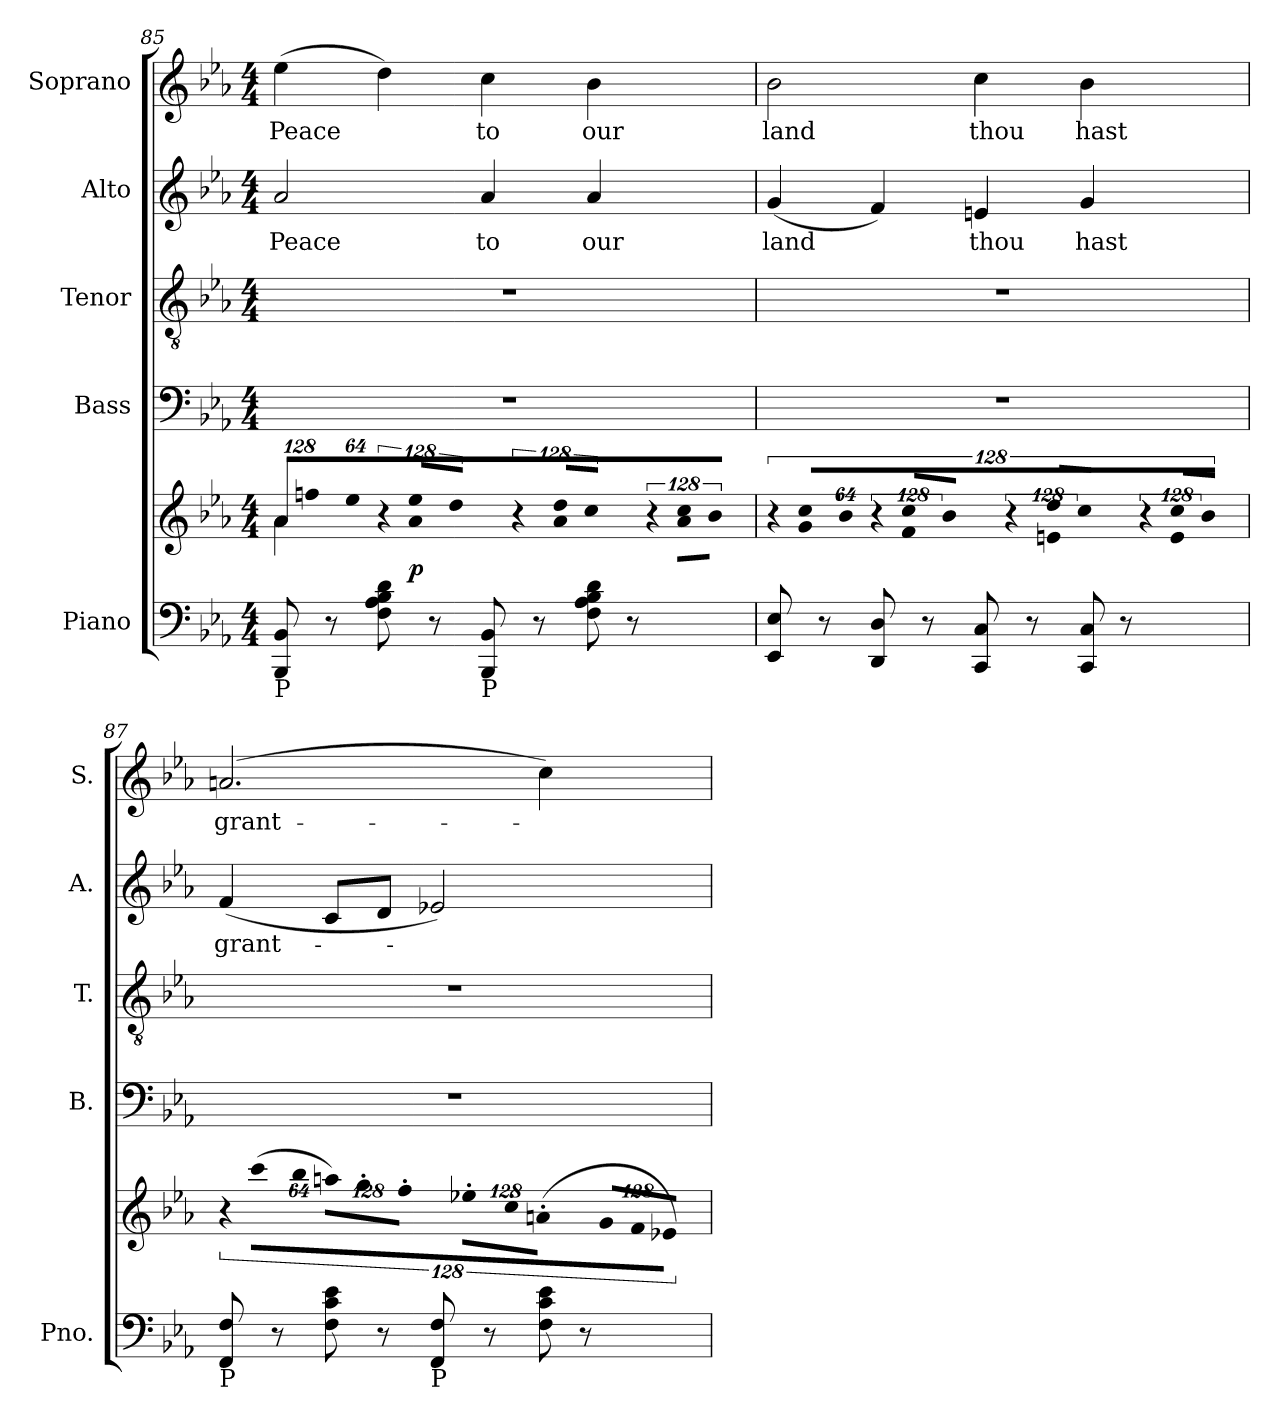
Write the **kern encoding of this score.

**kern	**kern	**dynam	**kern	**kern	**kern	**text	**kern	**text
*part5	*part5	*part5	*part4	*part3	*part2	*part2	*part1	*part1
*staff6	*staff5	*staff5/6	*staff4	*staff3	*staff2	*staff2	*staff1	*staff1
*I"Piano	*	*	*I"Bass	*I"Tenor	*I"Alto	*	*I"Soprano	*
*I'Pno.	*	*	*I'B.	*I'T.	*I'A.	*	*I'S.	*
*clefF4	*clefG2	*	*clefF4	*clefGv2	*clefG2	*	*clefG2	*
*	*	*	*	*ITrd7c12	*	*	*	*
*k[b-e-a-]	*k[b-e-a-]	*	*k[b-e-a-]	*k[b-e-a-]	*k[b-e-a-]	*	*k[b-e-a-]	*
*E-:	*E-:	*	*E-:	*E-:	*E-:	*	*E-:	*
*M4/4	*M4/4	*	*M4/4	*M4/4	*M4/4	*	*M4/4	*
*	*Xbrackettup	*	*	*	*	*	*	*
=85	=85	=85	=85	=85	=85	=85	=85	=85
!	!LO:N:vis=8	!	!	!	!	!	!	!
*	*^	*	*	*	*	*	*	*
!	!	!	!	!	!	!	!LO:LY:b:color=#000000	!	!
!LO:TX:b:t=P	!	!	!	!	!	!	!	!	!
!	!	!	!	!	!	!	!	!	!LO:LY:b:color=#000000
8BBB-i/ 8BB-i	1024%85a-i/L	4a-i\	.	1r	1r	2a-i/	Peace	(4ee-i\	Peace
!	!LO:N:vis=8	!	!	!	!	!	!	!	!
.	1024%85ffni/	.	.	.	.	.	.	.	.
8r	.	.	.	.	.	.	.	.	.
!	!LO:N:vis=8	!	!	!	!	!	!	!	!
.	512%43ee-i/J	.	.	.	.	.	.	.	.
*	*brackettup	*	*	*	*	*	*	*	*
!	!LO:N:vis=8	!	!	!	!	!	!	!	!
8Fi\ 8A-i 8B-i 8di	1024%85r	2.ryy	.	.	.	.	.	4ddi\)	.
!	!LO:N:vis=8	!	!	!	!	!	!	!	!
.	1024%85a-i/ 1024%85ee-iL	.	p	.	.	.	.	.	.
8r	.	.	.	.	.	.	.	.	.
!	!LO:N:vis=8	!	!	!	!	!	!	!	!
.	512%43ddi/J	.	.	.	.	.	.	.	.
!	!LO:N:vis=8	!	!	!	!	!	!	!	!
!	!	!	!	!	!	!	!LO:LY:b:color=#000000	!	!
!LO:TX:b:t=P	!	!	!	!	!	!	!	!	!
!	!	!	!	!	!	!	!	!	!LO:LY:b:color=#000000
8BBB-i/ 8BB-i	1024%85r	.	.	.	.	4a-i/	to	4cci\	to
!	!LO:N:vis=8	!	!	!	!	!	!	!	!
.	1024%85a-i/ 1024%85ddiL	.	.	.	.	.	.	.	.
8r	.	.	.	.	.	.	.	.	.
!	!LO:N:vis=8	!	!	!	!	!	!	!	!
.	512%43cci/J	.	.	.	.	.	.	.	.
!	!LO:N:vis=8	!	!	!	!	!	!	!	!
!	!	!	!	!	!	!	!LO:LY:b:color=#000000	!	!
!	!	!	!	!	!	!	!	!	!LO:LY:b:color=#000000
8Fi\ 8A-i 8B-i 8di	1024%85r	.	.	.	.	4a-i/	our	4b-i\	our
!	!LO:N:vis=8	!	!	!	!	!	!	!	!
.	1024%85a-i\ 1024%85cciL	.	.	.	.	.	.	.	.
8r	.	.	.	.	.	.	.	.	.
!	!LO:N:vis=8	!	!	!	!	!	!	!	!
.	512%43b-i\J	.	.	.	.	.	.	.	.
*	*v	*v	*	*	*	*	*	*	*
!!LO:PB:g=z
=86	=86	=86	=86	=86	=86	=86	=86	=86
!	!LO:N:vis=8	!	!	!	!	!	!	!
!	!	!	!	!	!	!LO:LY:b:color=#000000	!	!
!	!	!	!	!	!	!	!	!LO:LY:b:color=#000000
8EE-i/ 8E-i	1024%85r	.	1r	1r	(4gi/	land	2b-i\	land
!	!LO:N:vis=8	!	!	!	!	!	!	!
.	1024%85gi/ 1024%85cciL	.	.	.	.	.	.	.
8r	.	.	.	.	.	.	.	.
!	!LO:N:vis=8	!	!	!	!	!	!	!
.	512%43b-i/J	.	.	.	.	.	.	.
!	!LO:N:vis=8	!	!	!	!	!	!	!
8DDi/ 8Di	1024%85r	.	.	.	4fi/)	.	.	.
!	!LO:N:vis=8	!	!	!	!	!	!	!
.	1024%85fi/ 1024%85cciL	.	.	.	.	.	.	.
8r	.	.	.	.	.	.	.	.
!	!LO:N:vis=8	!	!	!	!	!	!	!
.	512%43b-i/J	.	.	.	.	.	.	.
!	!LO:N:vis=8	!	!	!	!	!	!	!
!	!	!	!	!	!	!LO:LY:b:color=#000000	!	!
!	!	!	!	!	!	!	!	!LO:LY:b:color=#000000
8CCi/ 8Ci	1024%85r	.	.	.	4eni/	thou	4cci\	thou
!	!LO:N:vis=8	!	!	!	!	!	!	!
.	1024%85eni/ 1024%85ddiL	.	.	.	.	.	.	.
8r	.	.	.	.	.	.	.	.
!	!LO:N:vis=8	!	!	!	!	!	!	!
.	512%43cci/J	.	.	.	.	.	.	.
!	!LO:N:vis=8	!	!	!	!	!	!	!
!	!	!	!	!	!	!LO:LY:b:color=#000000	!	!
!	!	!	!	!	!	!	!	!LO:LY:b:color=#000000
8CCi/ 8Ci	1024%85r	.	.	.	4gi/	hast	4b-i\	hast
!	!LO:N:vis=8	!	!	!	!	!	!	!
.	1024%85ei/ 1024%85cciL	.	.	.	.	.	.	.
8r	.	.	.	.	.	.	.	.
!	!LO:N:vis=8	!	!	!	!	!	!	!
.	512%43b-i/J	.	.	.	.	.	.	.
=87	=87	=87	=87	=87	=87	=87	=87	=87
!	!LO:N:vis=8	!	!	!	!	!	!	!
!	!	!	!	!	!	!LO:LY:b:color=#000000	!	!
!LO:TX:b:t=P	!	!	!	!	!	!	!	!
!	!	!	!	!	!	!	!	!LO:LY:b:color=#000000
8FFi/ 8Fi	1024%85r	.	1r	1r	(4fi/	grant-	(2.ani/	grant-
!	!LO:N:vis=8	!	!	!	!	!	!	!
.	(1024%85ccci\L	.	.	.	.	.	.	.
8r	.	.	.	.	.	.	.	.
!	!LO:N:vis=8	!	!	!	!	!	!	!
.	512%43bb-i\J	.	.	.	.	.	.	.
*	*Xbrackettup	*	*	*	*	*	*	*
!	!LO:N:vis=8	!	!	!	!	!	!	!
8Fi\ 8ci 8e-i	1024%85aani\L)	.	.	.	8ci/L	.	.	.
!	!LO:N:vis=8	!	!	!	!	!	!	!
.	1024%85gg'i\	.	.	.	.	.	.	.
8r	.	.	.	.	8di/J	.	.	.
!	!LO:N:vis=8	!	!	!	!	!	!	!
.	512%43ff'i\J	.	.	.	.	.	.	.
!LO:TX:b:t=P	!	!	!	!	!	!	!	!
!	!LO:N:vis=8	!	!	!	!	!	!	!
8FFi/ 8Fi	1024%85ee-X'i\L	.	.	.	2e-Xi/)	.	.	.
!	!LO:N:vis=8	!	!	!	!	!	!	!
.	1024%85cc'i\	.	.	.	.	.	.	.
8r	.	.	.	.	.	.	.	.
!	!LO:N:vis=8	!	!	!	!	!	!	!
.	(512%43an'i\J	.	.	.	.	.	.	.
!	!LO:N:vis=8	!	!	!	!	!	!	!
8Fi\ 8ci 8e-i	1024%85gi/L	.	.	.	.	.	4cci\)	.
!	!LO:N:vis=8	!	!	!	!	!	!	!
.	1024%85fi/	.	.	.	.	.	.	.
8r	.	.	.	.	.	.	.	.
!	!LO:N:vis=8	!	!	!	!	!	!	!
.	512%43e-Xi/J)	.	.	.	.	.	.	.
=	=	=	=	=	=	=	=	=
*-	*-	*-	*-	*-	*-	*-	*-	*-
